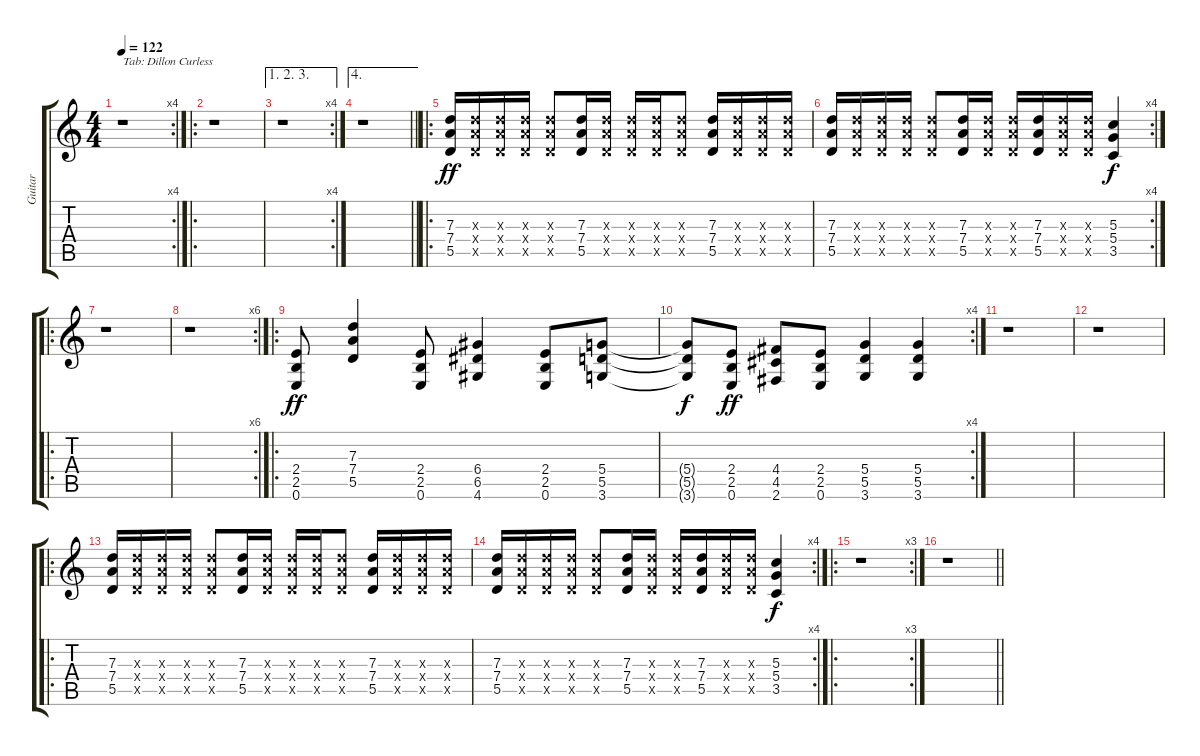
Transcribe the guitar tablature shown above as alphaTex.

\track ("Guitar" "Guitar") {instrument distortionguitar}
\staff {score tabs}
\tuning (E4 B3 G3 D3 A2 E2) {hide}
\rc 4
\ts (4 4)
\tempo 122
\clef g2
\ks c
r.1{txt "Tab: Dillon Curless" dy ff instrument distortionguitar} |
\ro
r.1 |
\ae (1 2 3)
\rc 4
r.1 |
\ae 4
\barLineRight lightlight
r.1 |
\ro
(7.3 7.4 5.5).16 (7.3{x} 7.4{x} 5.5{x}).16 (7.3{x} 7.4{x} 5.5{x}).16 (7.3{x} 7.4{x} 5.5{x}).16 (7.3{x} 7.4{x} 5.5{x}).8 (7.3 7.4 5.5).16 (7.3{x} 7.4{x} 5.5{x}).16 (7.3{x} 7.4{x} 5.5{x}).16 (7.3{x} 7.4{x} 5.5{x}).16 (7.3{x} 7.4{x} 5.5{x}).8 (7.3 7.4 5.5).16 (7.3{x} 7.4{x} 5.5{x}).16 (7.3{x} 7.4{x} 5.5{x}).16 (7.3{x} 7.4{x} 5.5{x}).16 |
\rc 4
(7.3 7.4 5.5).16 (7.3{x} 7.4{x} 5.5{x}).16 (7.3{x} 7.4{x} 5.5{x}).16 (7.3{x} 7.4{x} 5.5{x}).16 (7.3{x} 7.4{x} 5.5{x}).8 (7.3 7.4 5.5).16 (7.3{x} 7.4{x} 5.5{x}).16 (7.3{x} 7.4{x} 5.5{x}).16 (7.3 7.4 5.5).16 (7.3{x} 7.4{x} 5.5{x}).16 (7.3{x} 7.4{x} 5.5{x}).16 (5.3 5.4 3.5).4{dy f} |
\ro
r.1 |
\rc 6
r.1 |
\ro
(2.4 2.5 0.6).8{dy ff} (7.3 7.4 5.5).4 (2.4 2.5 0.6).8 (6.4 6.5 4.6).4 (2.4 2.5 0.6).8 (5.4 5.5 3.6).8 |
\rc 4
(5.4{t} 5.5{t} 3.6{t}).8{dy f} (2.4 2.5 0.6).8{dy ff} (4.4 4.5 2.6).8 (2.4 2.5 0.6).8 (5.4 5.5 3.6).4 (5.4 5.5 3.6).4 |
r.1 |
r.1 |
\ro
(7.3 7.4 5.5).16 (7.3{x} 7.4{x} 5.5{x}).16 (7.3{x} 7.4{x} 5.5{x}).16 (7.3{x} 7.4{x} 5.5{x}).16 (7.3{x} 7.4{x} 5.5{x}).8 (7.3 7.4 5.5).16 (7.3{x} 7.4{x} 5.5{x}).16 (7.3{x} 7.4{x} 5.5{x}).16 (7.3{x} 7.4{x} 5.5{x}).16 (7.3{x} 7.4{x} 5.5{x}).8 (7.3 7.4 5.5).16 (7.3{x} 7.4{x} 5.5{x}).16 (7.3{x} 7.4{x} 5.5{x}).16 (7.3{x} 7.4{x} 5.5{x}).16 |
\rc 4
(7.3 7.4 5.5).16 (7.3{x} 7.4{x} 5.5{x}).16 (7.3{x} 7.4{x} 5.5{x}).16 (7.3{x} 7.4{x} 5.5{x}).16 (7.3{x} 7.4{x} 5.5{x}).8 (7.3 7.4 5.5).16 (7.3{x} 7.4{x} 5.5{x}).16 (7.3{x} 7.4{x} 5.5{x}).16 (7.3 7.4 5.5).16 (7.3{x} 7.4{x} 5.5{x}).16 (7.3{x} 7.4{x} 5.5{x}).16 (5.3 5.4 3.5).4{dy f} |
\ro
\rc 3
r.1 |
\barLineRight lightlight
r.1
